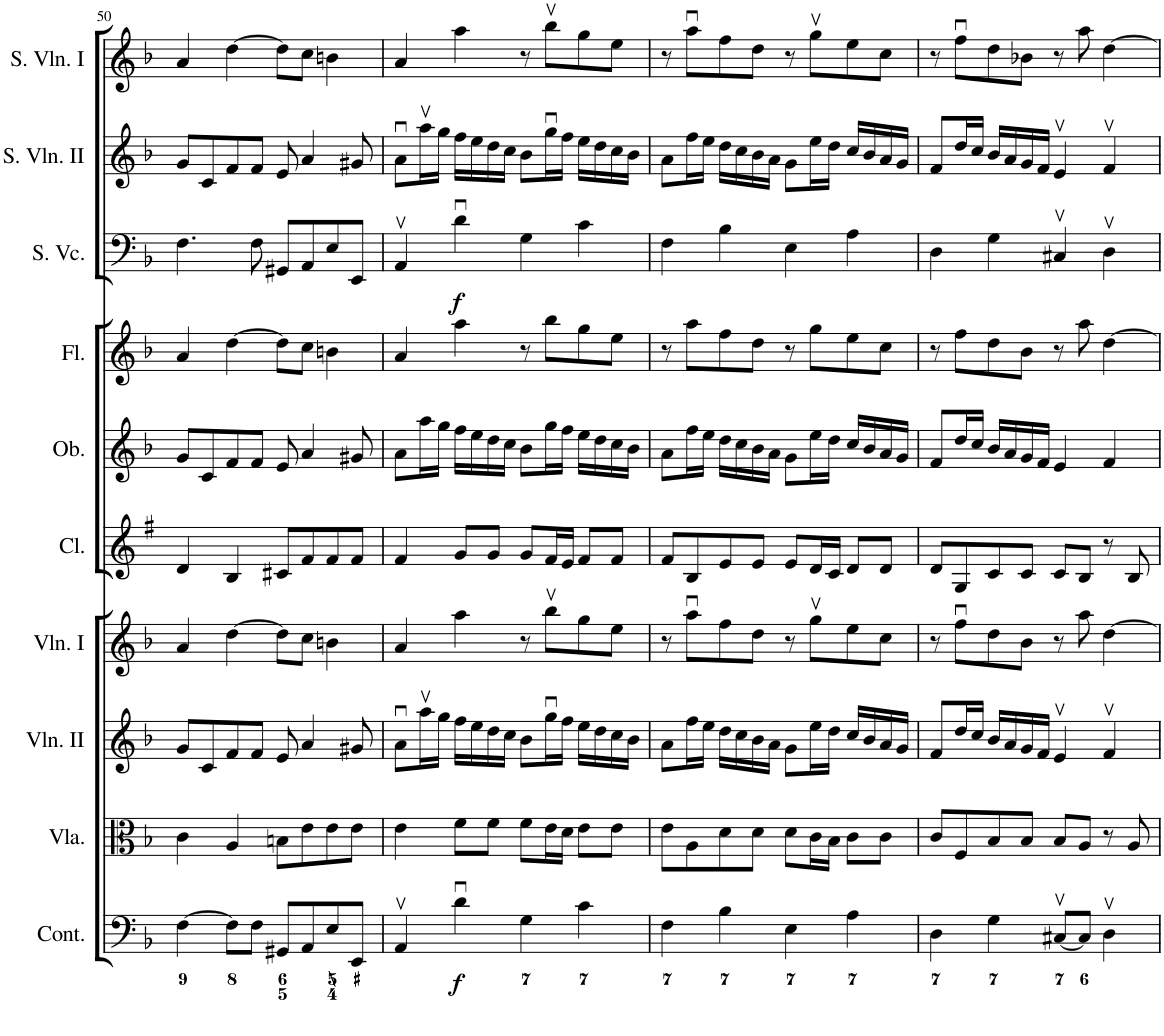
**kern	**dynam	**kern	**kern	**kern	**kern	**kern	**kern	**kern	**dynam	**kern	**kern
*part10	*part10	*part9	*part8	*part7	*part6	*part5	*part4	*part3	*part3	*part2	*part1
*staff10	*staff10	*staff9	*staff8	*staff7	*staff6	*staff5	*staff4	*staff3	*staff3	*staff2	*staff1
*I"Continuo	*	*I"Viola	*I"Violin II	*I"Violin I	*I"Clarinet	*I"Oboe	*I"Flute	*I"Solo Violoncello	*	*I"Solo Violin II	*I"Solo Violin I
*I'Cont.	*	*I'Vla.	*I'Vln. II	*I'Vln. I	*I'Cl.	*I'Ob.	*I'Fl.	*I'S. Vc.	*	*I'S. Vln. II	*I'S. Vln. I
!!LO:PB:g=z
*clefF4	*	*clefC3	*clefG2	*clefG2	*clefG2	*clefG2	*clefG2	*clefF4	*	*clefG2	*clefG2
*	*	*	*	*	*Trd1c2	*	*	*	*	*	*
*k[b-]	*	*k[b-]	*k[b-]	*k[b-]	*k[f#]	*k[b-]	*k[b-]	*k[b-]	*	*k[b-]	*k[b-]
*M4/4	*	*M4/4	*M4/4	*M4/4	*M4/4	*M4/4	*M4/4	*M4/4	*	*M4/4	*M4/4
*met(c)	*	*met(c)	*met(c)	*met(c)	*met(c)	*met(c)	*met(c)	*met(c)	*	*met(c)	*met(c)
=50	=50	=50	=50	=50	=50	=50	=50	=50	=50	=50	=50
[4F\	.	4c\	8g/L	4a/	4d/	8g/L	4a/	4.F\	.	8g/L	4a/
.	.	.	8c/	.	.	8c/	.	.	.	8c/	.
8F\L]	.	4A/	8f/	[4dd\	4B/	8f/	[4dd\	.	.	8f/	[4dd\
8F\J	.	.	8f/J	.	.	8f/J	.	8F\	.	8f/J	.
8GG#X/L	.	8Bn\L	8e/	8dd\L]	8c#X/L	8e/	8dd\L]	8GG#X/L	.	8e/	8dd\L]
8AA/	.	8e\	4a/	8cc\J	8f#/	4a/	8cc\J	8AA/	.	4a/	8cc\J
8E/	.	8e\	.	4bn\	8f#/	.	4bn\	8E/	.	.	4bn\
8EE/J	.	8e\J	8g#X/	.	8f#/J	8g#X/	.	8EE/J	.	8g#X/	.
=51	=51	=51	=51	=51	=51	=51	=51	=51	=51	=51	=51
4AAv/	.	4e\	8au\L	4a/	4f#/	8a\L	4a/	4AAv/	.	8au\L	4a/
.	.	.	16aav\L	.	.	16aa\L	.	.	.	16aav\L	.
.	.	.	16gg\JJ	.	.	16gg\JJ	.	.	.	16gg\JJ	.
!	!LO:DY:b	!	!	!	!	!	!	!	!LO:DY:b	!	!
4du\	f	8f\L	16ff\LL	4aa\	8g/L	16ff\LL	4aa\	4du\	f	16ff\LL	4aa\
.	.	.	16ee\	.	.	16ee\	.	.	.	16ee\	.
.	.	8f\J	16dd\	.	8g/J	16dd\	.	.	.	16dd\	.
.	.	.	16cc\JJ	.	.	16cc\JJ	.	.	.	16cc\JJ	.
4G\	.	8f\L	8b-\L	8r	8g/L	8b-\L	8r	4G\	.	8b-\L	8r
.	.	16e\L	16ggu\L	8bb-v\L	16f#/L	16gg\L	8bb-\L	.	.	16ggu\L	8bb-v\L
.	.	16d\JJ	16ff\JJ	.	16e/JJ	16ff\JJ	.	.	.	16ff\JJ	.
4c\	.	8e\L	16ee\LL	8gg\	8f#/L	16ee\LL	8gg\	4c\	.	16ee\LL	8gg\
.	.	.	16dd\	.	.	16dd\	.	.	.	16dd\	.
.	.	8e\J	16cc\	8ee\J	8f#/J	16cc\	8ee\J	.	.	16cc\	8ee\J
.	.	.	16b-\JJ	.	.	16b-\JJ	.	.	.	16b-\JJ	.
=52	=52	=52	=52	=52	=52	=52	=52	=52	=52	=52	=52
4F\	.	8e\L	8a\L	8r	8f#/L	8a\L	8r	4F\	.	8a\L	8r
.	.	8A\	16ff\L	8aau\L	8B/	16ff\L	8aa\L	.	.	16ff\L	8aau\L
.	.	.	16ee\JJ	.	.	16ee\JJ	.	.	.	16ee\JJ	.
4B-\	.	8d\	16dd\LL	8ff\	8e/	16dd\LL	8ff\	4B-\	.	16dd\LL	8ff\
.	.	.	16cc\	.	.	16cc\	.	.	.	16cc\	.
.	.	8d\J	16b-\	8dd\J	8e/J	16b-\	8dd\J	.	.	16b-\	8dd\J
.	.	.	16a\JJ	.	.	16a\JJ	.	.	.	16a\JJ	.
4E\	.	8d\L	8g\L	8r	8e/L	8g\L	8r	4E\	.	8g\L	8r
.	.	16c\L	16ee\L	8ggv\L	16d/L	16ee\L	8gg\L	.	.	16ee\L	8ggv\L
.	.	16B-\JJ	16dd\JJ	.	16c/JJ	16dd\JJ	.	.	.	16dd\JJ	.
4A\	.	8c\L	16cc/LL	8ee\	8d/L	16cc/LL	8ee\	4A\	.	16cc/LL	8ee\
.	.	.	16b-/	.	.	16b-/	.	.	.	16b-/	.
.	.	8c\J	16a/	8cc\J	8d/J	16a/	8cc\J	.	.	16a/	8cc\J
.	.	.	16g/JJ	.	.	16g/JJ	.	.	.	16g/JJ	.
=53	=53	=53	=53	=53	=53	=53	=53	=53	=53	=53	=53
4D\	.	8c/L	8f/L	8r	8d/L	8f/L	8r	4D\	.	8f/L	8r
.	.	8F/	16dd/L	8ffu\L	8G/	16dd/L	8ff\L	.	.	16dd/L	8ffu\L
.	.	.	16cc/JJ	.	.	16cc/JJ	.	.	.	16cc/JJ	.
4G\	.	8B-/	16b-/LL	8dd\	8c/	16b-/LL	8dd\	4G\	.	16b-/LL	8dd\
.	.	.	16a/	.	.	16a/	.	.	.	16a/	.
.	.	8B-/J	16g/	8b-\J	8c/J	16g/	8b-\J	.	.	16g/	8b-X\J
.	.	.	16f/JJ	.	.	16f/JJ	.	.	.	16f/JJ	.
[8C#Xv/L	.	8B-/L	4ev/	8r	8c/L	4e/	8r	4C#Xv/	.	4ev/	8r
8C#/J]	.	8A/J	.	8aa\	8B/J	.	8aa\	.	.	.	8aa\
4Dv\	.	8r	4fv/	[4dd\	8r	4f/	[4dd\	4Dv\	.	4fv/	[4dd\
.	.	8A/	.	.	8B/	.	.	.	.	.	.
=	=	=	=	=	=	=	=	=	=	=	=
*-	*-	*-	*-	*-	*-	*-	*-	*-	*-	*-	*-
